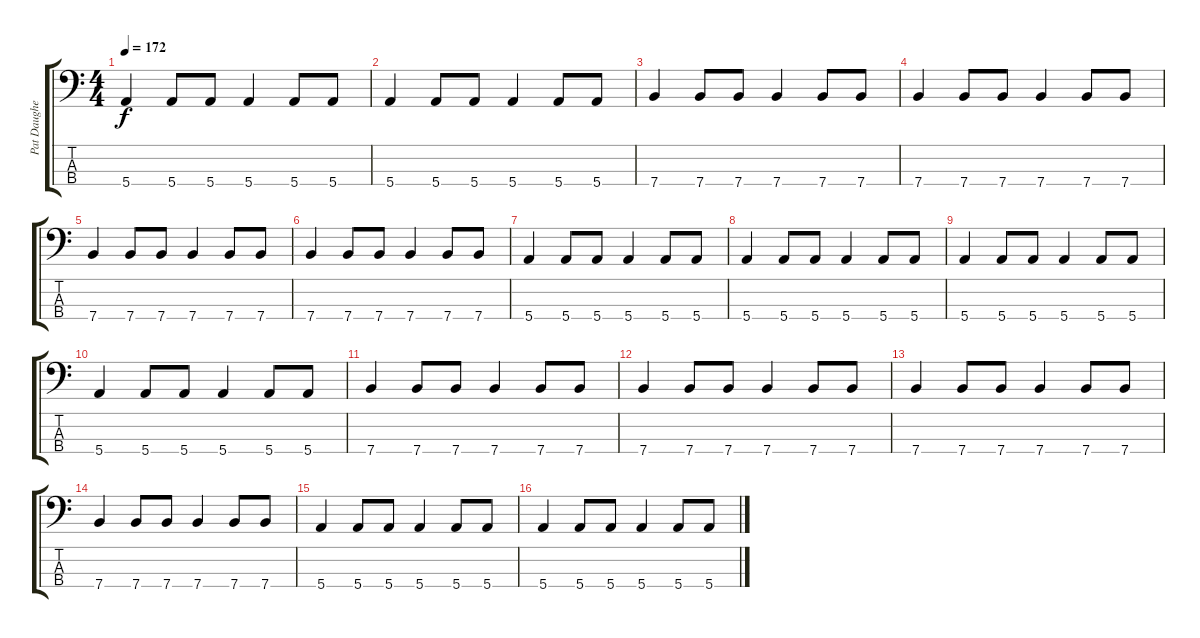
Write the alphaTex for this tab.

\track ("Pat Daugherty  " "Pat Daughe") {instrument acousticguitarsteel}
\staff {score tabs}
\tuning (G2 D2 A1 E1) {hide}
\ts (4 4)
\tempo 172
\clef f4
\ks c
5.4.4{dy f} 5.4.8 5.4.8 5.4.4 5.4.8 5.4.8 |
5.4.4 5.4.8 5.4.8 5.4.4 5.4.8 5.4.8 |
7.4.4 7.4.8 7.4.8 7.4.4 7.4.8 7.4.8 |
7.4.4 7.4.8 7.4.8 7.4.4 7.4.8 7.4.8 |
7.4.4 7.4.8 7.4.8 7.4.4 7.4.8 7.4.8 |
7.4.4 7.4.8 7.4.8 7.4.4 7.4.8 7.4.8 |
5.4.4 5.4.8 5.4.8 5.4.4 5.4.8 5.4.8 |
5.4.4 5.4.8 5.4.8 5.4.4 5.4.8 5.4.8 |
5.4.4 5.4.8 5.4.8 5.4.4 5.4.8 5.4.8 |
5.4.4 5.4.8 5.4.8 5.4.4 5.4.8 5.4.8 |
7.4.4 7.4.8 7.4.8 7.4.4 7.4.8 7.4.8 |
7.4.4 7.4.8 7.4.8 7.4.4 7.4.8 7.4.8 |
7.4.4 7.4.8 7.4.8 7.4.4 7.4.8 7.4.8 |
7.4.4 7.4.8 7.4.8 7.4.4 7.4.8 7.4.8 |
5.4.4 5.4.8 5.4.8 5.4.4 5.4.8 5.4.8 |
5.4.4 5.4.8 5.4.8 5.4.4 5.4.8 5.4.8
